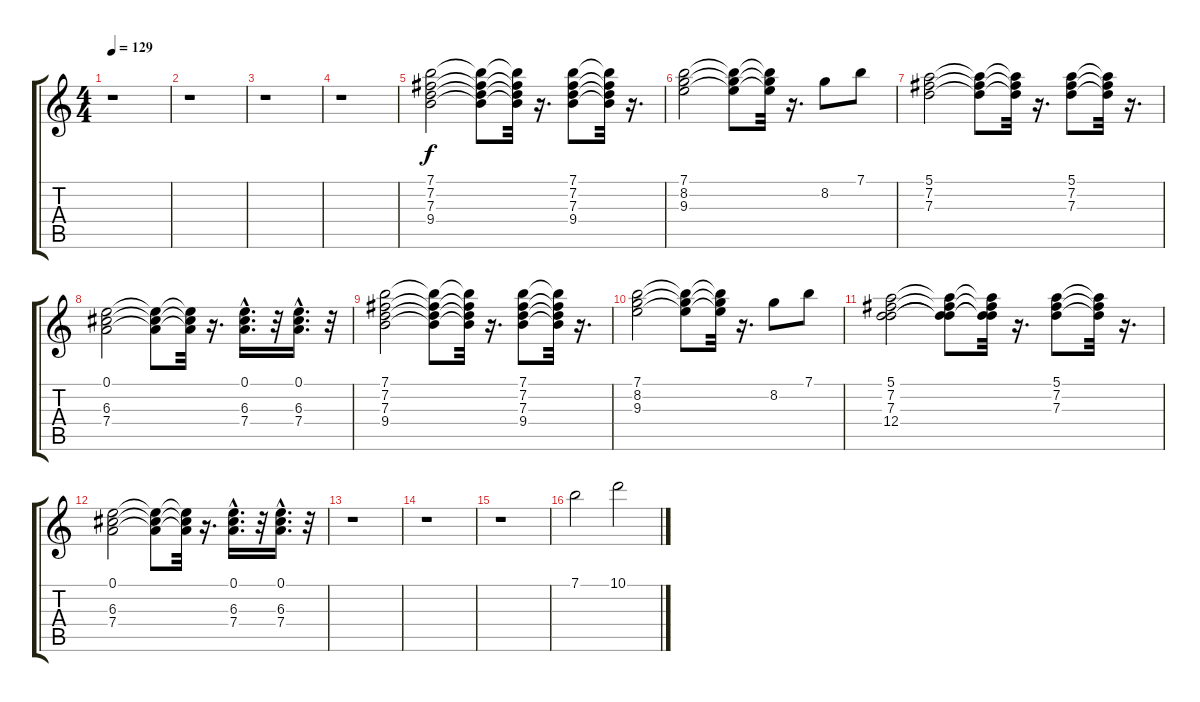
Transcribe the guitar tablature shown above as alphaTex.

\track "" {instrument acousticguitarnylon}
\staff {score tabs}
\tuning (E4 B3 G3 D3 A2 E2) {hide}
\ts (4 4)
\tempo 129
\clef g2
\ks c
r.1{dy f instrument acousticguitarnylon} |
r.1 |
r.1 |
r.1 |
(7.1 7.2 7.3 9.4).2 (7.1{t} 7.2{t} 7.3{t} 9.4{t}).8 (7.1{t} 7.2{t} 7.3{t} 9.4{t}).32 r.16{d} (7.1 7.2 7.3 9.4).8 (7.1{t} 7.2{t} 7.3{t} 9.4{t}).32 r.16{d} |
(7.1 8.2 9.3).2 (7.1{t} 8.2{t} 9.3{t}).8 (7.1{t} 8.2{t} 9.3{t}).32 r.16{d} 8.2.8 7.1.8 |
(5.1 7.2 7.3).2 (5.1{t} 7.2{t} 7.3{t}).8 (5.1{t} 7.2{t} 7.3{t}).32 r.16{d} (5.1 7.2 7.3).8 (5.1{t} 7.2{t} 7.3{t}).32 r.16{d} |
(0.1 6.3 7.4).2 (0.1{t} 6.3{t} 7.4{t}).8 (0.1{t} 6.3{t} 7.4{t}).32 r.16{d} (0.1{hac} 6.3{hac} 7.4{hac}).16{d} r.32 (0.1{hac} 6.3{hac} 7.4{hac}).16{d} r.32 |
(7.1 7.2 7.3 9.4).2 (7.1{t} 7.2{t} 7.3{t} 9.4{t}).8 (7.1{t} 7.2{t} 7.3{t} 9.4{t}).32 r.16{d} (7.1 7.2 7.3 9.4).8 (7.1{t} 7.2{t} 7.3{t} 9.4{t}).32 r.16{d} |
(7.1 8.2 9.3).2 (7.1{t} 8.2{t} 9.3{t}).8 (7.1{t} 8.2{t} 9.3{t}).32 r.16{d} 8.2.8 7.1.8 |
(5.1 7.2 7.3 12.4).2 (5.1{t} 7.2{t} 7.3{t} 12.4{t}).8 (5.1{t} 7.2{t} 7.3{t} 12.4{t}).32 r.16{d} (5.1 7.2 7.3).8 (5.1{t} 7.2{t} 7.3{t}).32 r.16{d} |
(0.1 6.3 7.4).2 (0.1{t} 6.3{t} 7.4{t}).8 (0.1{t} 6.3{t} 7.4{t}).32 r.16{d} (0.1{hac} 6.3{hac} 7.4{hac}).16{d} r.32 (0.1{hac} 6.3{hac} 7.4{hac}).16{d} r.32 |
r.1 |
r.1 |
r.1 |
7.1.2 10.1.2
